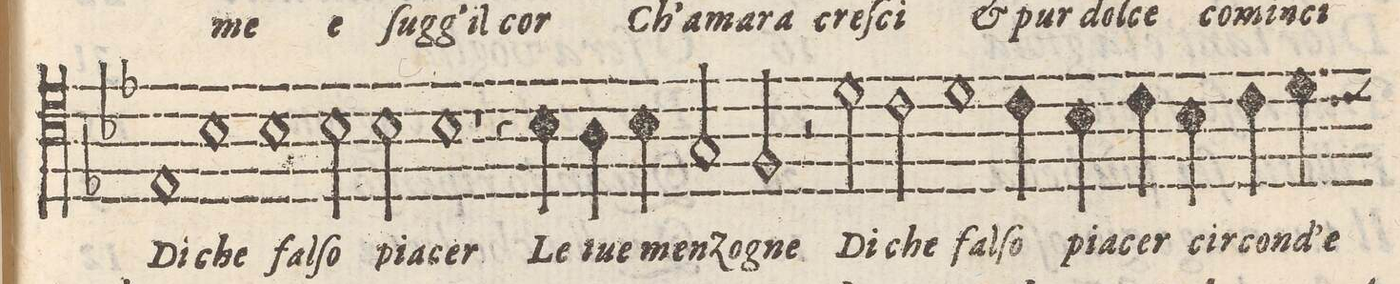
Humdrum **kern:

**kern	**text
*I"TENORE	*
*clefC4	*
*k[b-e-]	*
*met(C|)	*
*M2/2	*
1E-y	Di
=169-	=169-
1B-	che
=170-	=170-
1B-	fal-
=171-	=171-
2B-\	-ſo
2B-\	pia-
=172-	=172-
1B-	-cer
=173-	=173-
1r	.
=174-	=174-
4r	.
4B-\	Le
4Any\	tue
4B-\	men-
=175-	=175-
2G/	-zog-
2Fny/	-ne
=176-	=176-
2r	.
2d\	Di
=177-	=177-
2c\	che
1d\	fal-
=178-	=178-
4c\	-ſo
4B-\	pia-
=179-	=179-
4c\	-cer
4B-\	cir-
4c\	-cod'
4d\	e
=180-	=180-
*-	*-
